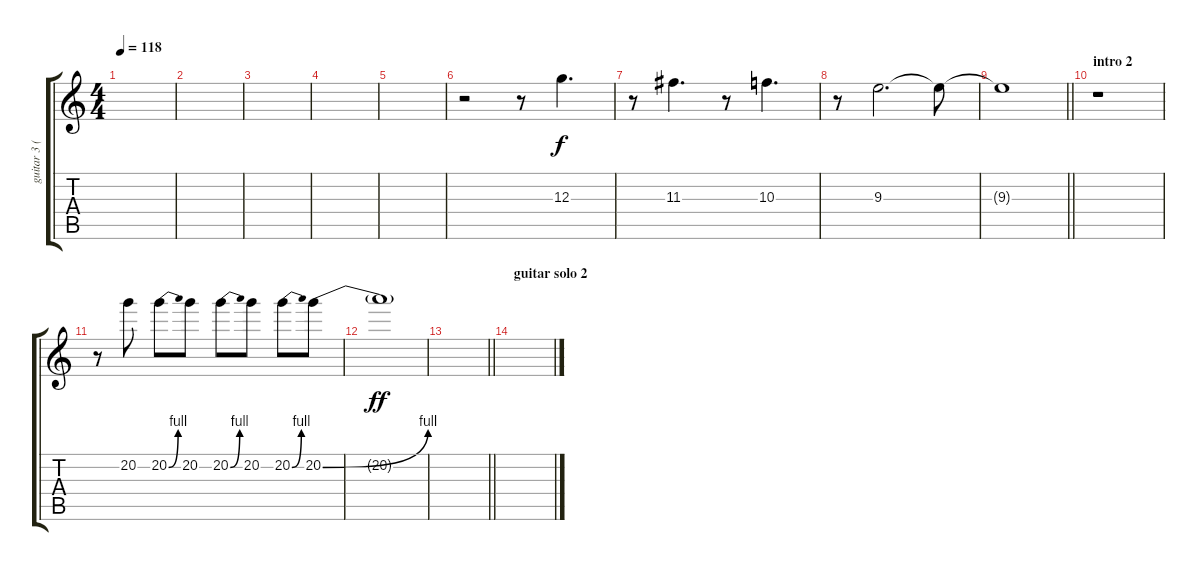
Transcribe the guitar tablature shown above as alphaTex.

\track ("guitar 3 (solo 2)" "guitar 3 (") {instrument overdrivenguitar}
\staff {score tabs}
\tuning (E4 B3 G3 D3 A2 E2) {hide}
\ts (4 4)
\tempo 118
\clef g2
\ks c
|
|
|
|
|
r.2 r.8 12.3.4{d} |
r.8 11.3.4{d} r.8 10.3.4{d} |
r.8 9.3.2{d} 9.3{t}.8 |
\barLineRight lightlight
9.3{t}.1 |
\section ("" "intro 2")
r.1 |
r.8 20.2.8{dy f} 20.2{be (bend 0 0 60 4)}.8 20.2.8 20.2{be (bend 0 0 60 4)}.8 20.2.8 20.2{be (bend 0 0 60 4)}.8 20.2{be (bend 0 0 60 4)}.8 |
20.2{t}.1{dy ff} |
\barLineRight lightlight
|
\section ("" "guitar solo 2")
